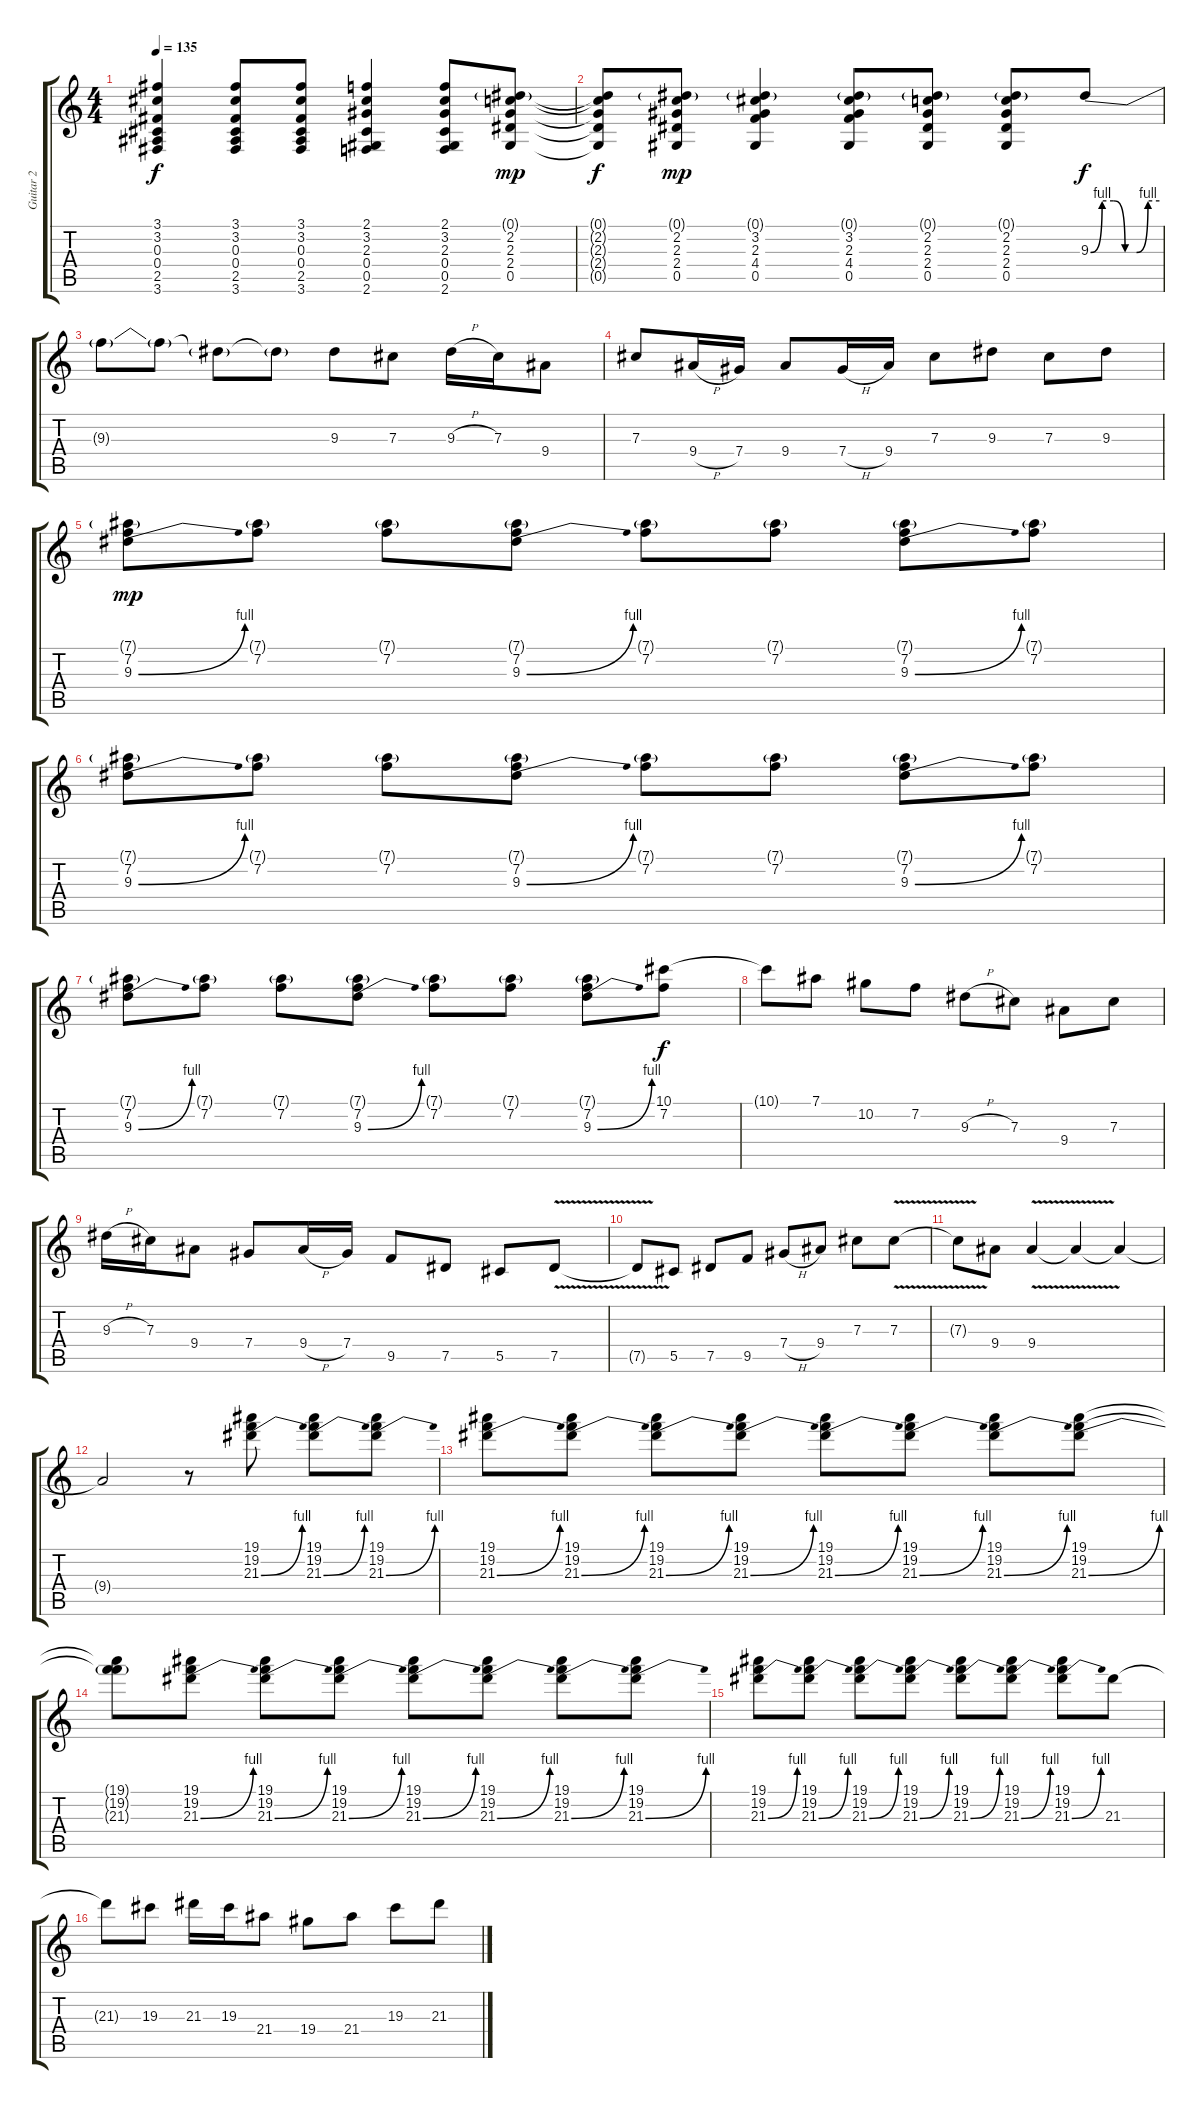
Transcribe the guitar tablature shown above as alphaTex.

\track ("Guitar 2" "Guitar 2") {instrument overdrivenguitar}
\staff {score tabs}
\tuning (Eb4 Bb3 Gb3 Db3 Ab2 Eb2) {hide}
\ts (4 4)
\tempo 135
\clef g2
\ks c
(3.1 3.2 0.3 0.4 2.5 3.6).4{dy f} (3.1 3.2 0.3 0.4 2.5 3.6).8 (3.1 3.2 0.3 0.4 2.5 3.6).8 (2.1 3.2 2.3 0.4 0.5 2.6).4 (2.1 3.2 2.3 0.4 0.5 2.6).8 (0.1{g} 2.2 2.3 2.4 0.5).8{dy mp} |
(0.1{t} 2.2{t} 2.3{t} 2.4{t} 0.5{t}).8{dy f} (0.1{g} 2.2 2.3 2.4 0.5).8{dy mp} (0.1{g} 3.2 2.3 4.4 0.5).4 (0.1{g} 3.2 2.3 4.4 0.5).8 (0.1{g} 2.2 2.3 2.4 0.5).8 (0.1{g} 2.2 2.3 2.4 0.5).8 9.3{be (custom 0 0 10 4 20 4 30 0 40 0 50 4 60 4)}.8{dy f} |
9.3{t}.8 9.3{t}.8 9.3{t}.8 9.3{t}.8 9.3.8 7.3.8 9.3{h}.16 7.3.16 9.4.8 |
7.3.8 9.4{h}.16 7.4.16 9.4.8 7.4{h}.16 9.4.16 7.3.8 9.3.8 7.3.8 9.3.8 |
(7.1{g} 7.2 9.3{be (bend 0 0 60 4)}).8{dy mp} (7.1{g} 7.2).8 (7.1{g} 7.2).8 (7.1{g} 7.2 9.3{be (bend 0 0 60 4)}).8 (7.1{g} 7.2).8 (7.1{g} 7.2).8 (7.1{g} 7.2 9.3{be (bend 0 0 60 4)}).8 (7.1{g} 7.2).8 |
(7.1{g} 7.2 9.3{be (bend 0 0 60 4)}).8 (7.1{g} 7.2).8 (7.1{g} 7.2).8 (7.1{g} 7.2 9.3{be (bend 0 0 60 4)}).8 (7.1{g} 7.2).8 (7.1{g} 7.2).8 (7.1{g} 7.2 9.3{be (bend 0 0 60 4)}).8 (7.1{g} 7.2).8 |
(7.1{g} 7.2 9.3{be (bend 0 0 60 4)}).8 (7.1{g} 7.2).8 (7.1{g} 7.2).8 (7.1{g} 7.2 9.3{be (bend 0 0 60 4)}).8 (7.1{g} 7.2).8 (7.1{g} 7.2).8 (7.1{g} 7.2 9.3{be (bend 0 0 60 4)}).8 (10.1 7.2).8{dy f} |
10.1{t}.8 7.1.8 10.2.8 7.2.8 9.3{h}.8 7.3.8 9.4.8 7.3.8 |
9.3{h}.16 7.3.16 9.4.8 7.4.8 9.4{h}.16 7.4.16 9.5.8 7.5.8 5.5.8 7.5{v}.8 |
7.5{t}.8 5.5.8 7.5.8 9.5.8 7.4{h}.8 9.4.8 7.3.8 7.3{v}.8 |
7.3{t}.8 9.4.8 9.4{v}.4 9.4{t}.4 9.4{t}.4 |
9.4{t}.2 r.8 (19.1 19.2 21.3{be (bend 0 0 60 4)}).8 (19.1 19.2 21.3{be (bend 0 0 60 4)}).8 (19.1 19.2 21.3{be (bend 0 0 60 4)}).8 |
(19.1 19.2 21.3{be (bend 0 0 60 4)}).8 (19.1 19.2 21.3{be (bend 0 0 60 4)}).8 (19.1 19.2 21.3{be (bend 0 0 60 4)}).8 (19.1 19.2 21.3{be (bend 0 0 60 4)}).8 (19.1 19.2 21.3{be (bend 0 0 60 4)}).8 (19.1 19.2 21.3{be (bend 0 0 60 4)}).8 (19.1 19.2 21.3{be (bend 0 0 60 4)}).8 (19.1 19.2 21.3{be (bend 0 0 60 4)}).8 |
(19.1{t} 19.2{t} 21.3{t}).8 (19.1 19.2 21.3{be (bend 0 0 60 4)}).8 (19.1 19.2 21.3{be (bend 0 0 60 4)}).8 (19.1 19.2 21.3{be (bend 0 0 60 4)}).8 (19.1 19.2 21.3{be (bend 0 0 60 4)}).8 (19.1 19.2 21.3{be (bend 0 0 60 4)}).8 (19.1 19.2 21.3{be (bend 0 0 60 4)}).8 (19.1 19.2 21.3{be (bend 0 0 60 4)}).8 |
(19.1 19.2 21.3{be (bend 0 0 60 4)}).8 (19.1 19.2 21.3{be (bend 0 0 60 4)}).8 (19.1 19.2 21.3{be (bend 0 0 60 4)}).8 (19.1 19.2 21.3{be (bend 0 0 60 4)}).8 (19.1 19.2 21.3{be (bend 0 0 60 4)}).8 (19.1 19.2 21.3{be (bend 0 0 60 4)}).8 (19.1 19.2 21.3{be (bend 0 0 60 4)}).8 21.3.8 |
21.3{t}.8 19.3.8 21.3.16 19.3.16 21.4.8 19.4.8 21.4.8 19.3.8 21.3.8
